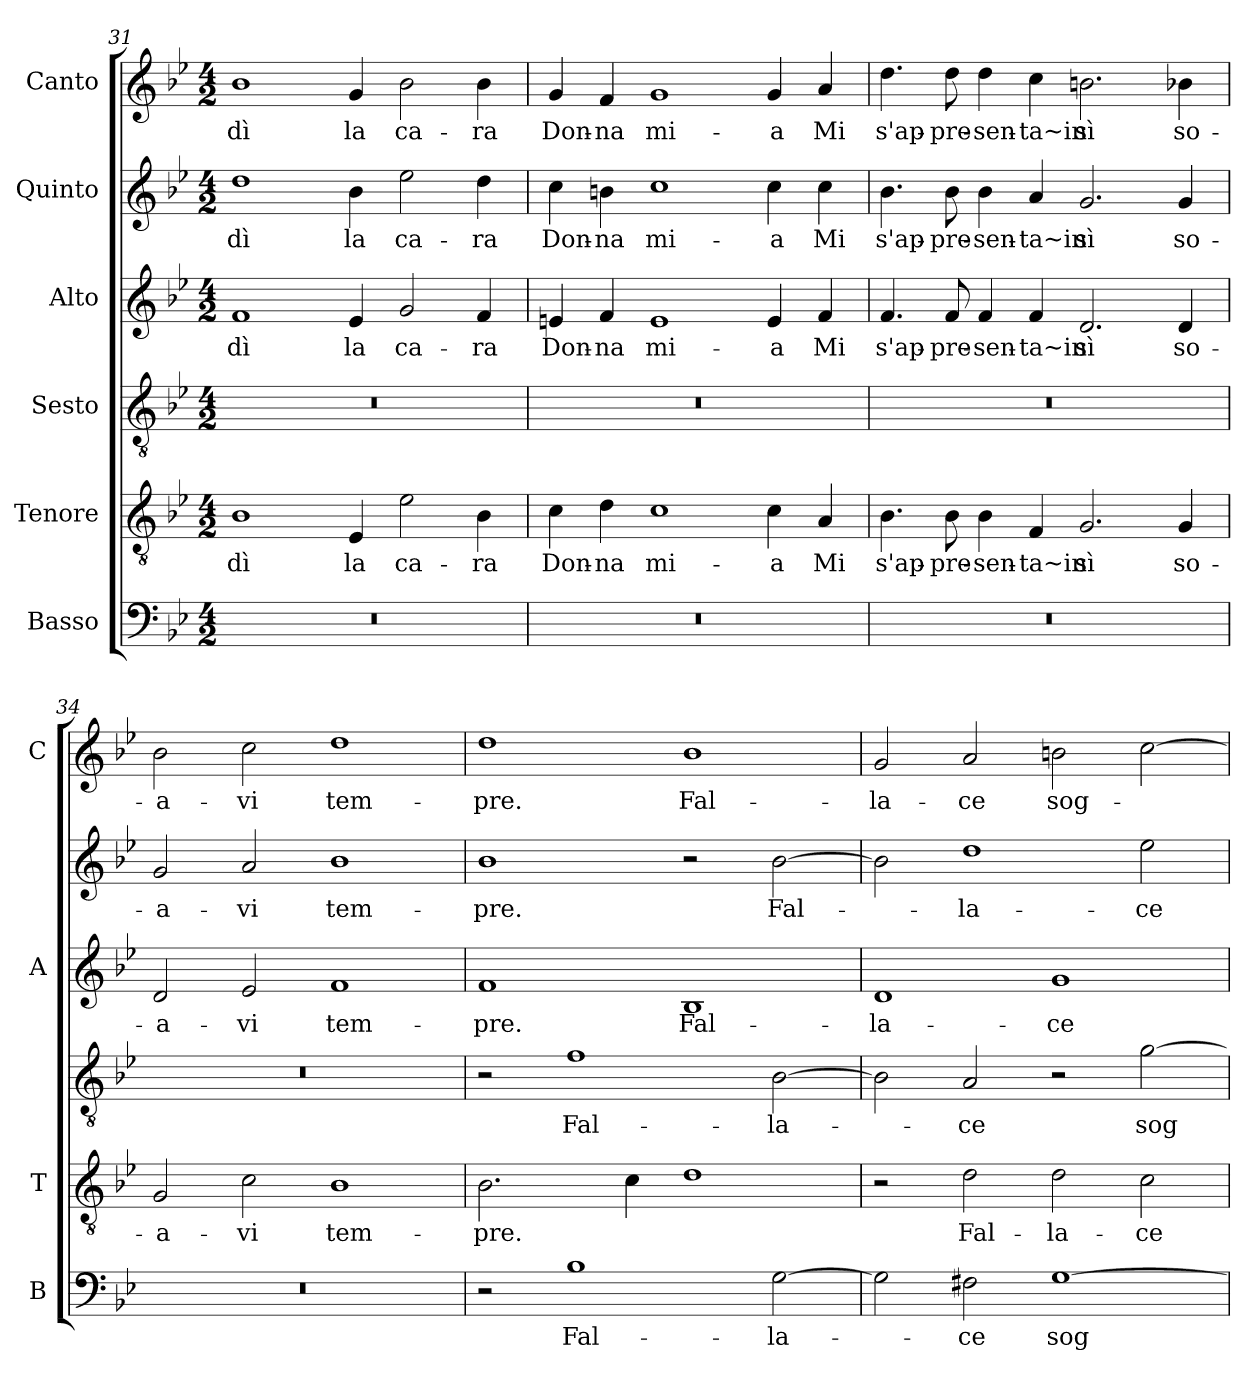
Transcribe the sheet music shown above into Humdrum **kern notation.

**kern	**text	**kern	**text	**kern	**text	**kern	**text	**kern	**text	**kern	**text
*part6	*part6	*part5	*part5	*part4	*part4	*part3	*part3	*part2	*part2	*part1	*part1
*staff6	*staff6	*staff5	*staff5	*staff4	*staff4	*staff3	*staff3	*staff2	*staff2	*staff1	*staff1
*I"Basso	*	*I"Tenore	*	*I"Sesto	*	*I"Alto	*	*I"Quinto	*	*I"Canto	*
*I'B	*	*I'T	*	*	*	*I'A	*	*	*	*I'C	*
*clefF4	*	*clefGv2	*	*clefGv2	*	*clefG2	*	*clefG2	*	*clefG2	*
*k[b-e-]	*	*k[b-e-]	*	*k[b-e-]	*	*k[b-e-]	*	*k[b-e-]	*	*k[b-e-]	*
*B-:	*	*B-:	*	*B-:	*	*B-:	*	*B-:	*	*B-:	*
*M4/2	*	*M4/2	*	*M4/2	*	*M4/2	*	*M4/2	*	*M4/2	*
=31	=31	=31	=31	=31	=31	=31	=31	=31	=31	=31	=31
!	!	!	!LO:LY:b	!	!	!	!LO:LY:b	!	!LO:LY:b	!	!LO:LY:b
0r	.	1B-	dì	0r	.	1f	dì	1dd	dì	1b-	dì
!	!	!	!LO:LY:b	!	!	!	!LO:LY:b	!	!LO:LY:b	!	!LO:LY:b
.	.	4E-/	la	.	.	4e-/	la	4b-\	la	4g/	la
!	!	!	!LO:LY:b	!	!	!	!LO:LY:b	!	!LO:LY:b	!	!LO:LY:b
.	.	2e-\	ca-	.	.	2g/	ca-	2ee-\	ca-	2b-\	ca-
!	!	!	!LO:LY:b	!	!	!	!LO:LY:b	!	!LO:LY:b	!	!LO:LY:b
.	.	4B-\	-ra	.	.	4f/	-ra	4dd\	-ra	4b-\	-ra
=32	=32	=32	=32	=32	=32	=32	=32	=32	=32	=32	=32
!	!	!	!LO:LY:b	!	!	!	!LO:LY:b	!	!LO:LY:b	!	!LO:LY:b
0r	.	4c\	Don-	0r	.	4en/	Don-	4cc\	Don-	4g/	Don-
!	!	!	!LO:LY:b	!	!	!	!LO:LY:b	!	!LO:LY:b	!	!LO:LY:b
.	.	4d\	-na	.	.	4f/	-na	4bn\	-na	4f/	-na
!	!	!	!LO:LY:b	!	!	!	!LO:LY:b	!	!LO:LY:b	!	!LO:LY:b
.	.	1c	mi-	.	.	1e	mi-	1cc	mi-	1g	mi-
!	!	!	!LO:LY:b	!	!	!	!LO:LY:b	!	!LO:LY:b	!	!LO:LY:b
.	.	4c\	-a	.	.	4e/	-a	4cc\	-a	4g/	-a
!	!	!	!LO:LY:b	!	!	!	!LO:LY:b	!	!LO:LY:b	!	!LO:LY:b
.	.	4A/	Mi	.	.	4f/	Mi	4cc\	Mi	4a/	Mi
=33	=33	=33	=33	=33	=33	=33	=33	=33	=33	=33	=33
!	!	!	!LO:LY:b	!	!	!	!LO:LY:b	!	!LO:LY:b	!	!LO:LY:b
0r	.	4.B-\	s'ap-	0r	.	4.f/	s'ap-	4.b-\	s'ap-	4.dd\	s'ap-
!	!	!	!LO:LY:b	!	!	!	!LO:LY:b	!	!LO:LY:b	!	!LO:LY:b
.	.	8B-\	-pre-	.	.	8f/	-pre-	8b-\	-pre-	8dd\	-pre-
!	!	!	!LO:LY:b	!	!	!	!LO:LY:b	!	!LO:LY:b	!	!LO:LY:b
.	.	4B-\	-sen-	.	.	4f/	-sen-	4b-\	-sen-	4dd\	-sen-
!	!	!	!LO:LY:b	!	!	!	!LO:LY:b	!	!LO:LY:b	!	!LO:LY:b
.	.	4F/	-ta~in	.	.	4f/	-ta~in	4a/	-ta~in	4cc\	-ta~in
!	!	!	!LO:LY:b	!	!	!	!LO:LY:b	!	!LO:LY:b	!	!LO:LY:b
.	.	2.G/	sì	.	.	2.d/	sì	2.g/	sì	2.bn\	sì
!	!	!	!LO:LY:b	!	!	!	!LO:LY:b	!	!LO:LY:b	!	!LO:LY:b
.	.	4G/	so-	.	.	4d/	so-	4g/	so-	4b-X\	so-
!!LO:LB:g=z
=34	=34	=34	=34	=34	=34	=34	=34	=34	=34	=34	=34
!	!	!	!LO:LY:b	!	!	!	!LO:LY:b	!	!LO:LY:b	!	!LO:LY:b
0r	.	2G/	-a-	0r	.	2d/	-a-	2g/	-a-	2b-\	-a-
!	!	!	!LO:LY:b	!	!	!	!LO:LY:b	!	!LO:LY:b	!	!LO:LY:b
.	.	2c\	-vi	.	.	2e-/	-vi	2a/	-vi	2cc\	-vi
!	!	!	!LO:LY:b	!	!	!	!LO:LY:b	!	!LO:LY:b	!	!LO:LY:b
.	.	1B-	tem-	.	.	1f	tem-	1b-	tem-	1dd	tem-
=35	=35	=35	=35	=35	=35	=35	=35	=35	=35	=35	=35
!	!	!	!LO:LY:b	!	!	!	!LO:LY:b	!	!LO:LY:b	!	!LO:LY:b
2r	.	2.B-\	-pre.	2r	.	1f	-pre.	1b-	-pre.	1dd	-pre.
!	!LO:LY:b	!	!	!	!LO:LY:b	!	!	!	!	!	!
1B-	Fal-	.	.	1f	Fal-	.	.	.	.	.	.
.	.	4c\	.	.	.	.	.	.	.	.	.
!	!	!	!	!	!	!	!LO:LY:b	!	!	!	!LO:LY:b
.	.	1d	.	.	.	1B-	Fal-	2r	.	1b-	Fal-
!	!LO:LY:b	!	!	!	!LO:LY:b	!	!	!	!LO:LY:b	!	!
[2G\	-la-	.	.	[2B-\	-la-	.	.	[2b-\	Fal-	.	.
=36	=36	=36	=36	=36	=36	=36	=36	=36	=36	=36	=36
!	!	!	!	!	!	!	!LO:LY:b	!	!	!	!LO:LY:b
2G\]	.	2r	.	2B-\]	.	1d	-la-	2b-\]	.	2g/	-la-
!	!LO:LY:b	!	!LO:LY:b	!	!LO:LY:b	!	!	!	!LO:LY:b	!	!LO:LY:b
2F#X\	-ce	2d\	Fal-	2A/	-ce	.	.	1dd	-la-	2a/	-ce
!	!LO:LY:b	!	!LO:LY:b	!	!	!	!LO:LY:b	!	!	!	!LO:LY:b
[1G	sog-	2d\	-la-	2r	.	1g	-ce	.	.	2bn\	sog-
!	!	!	!LO:LY:b	!	!LO:LY:b	!	!	!	!LO:LY:b	!	!
.	.	2c\	-ce	[2g\	sog-	.	.	2ee-\	-ce	[2cc\	.
=	=	=	=	=	=	=	=	=	=	=	=
*-	*-	*-	*-	*-	*-	*-	*-	*-	*-	*-	*-
